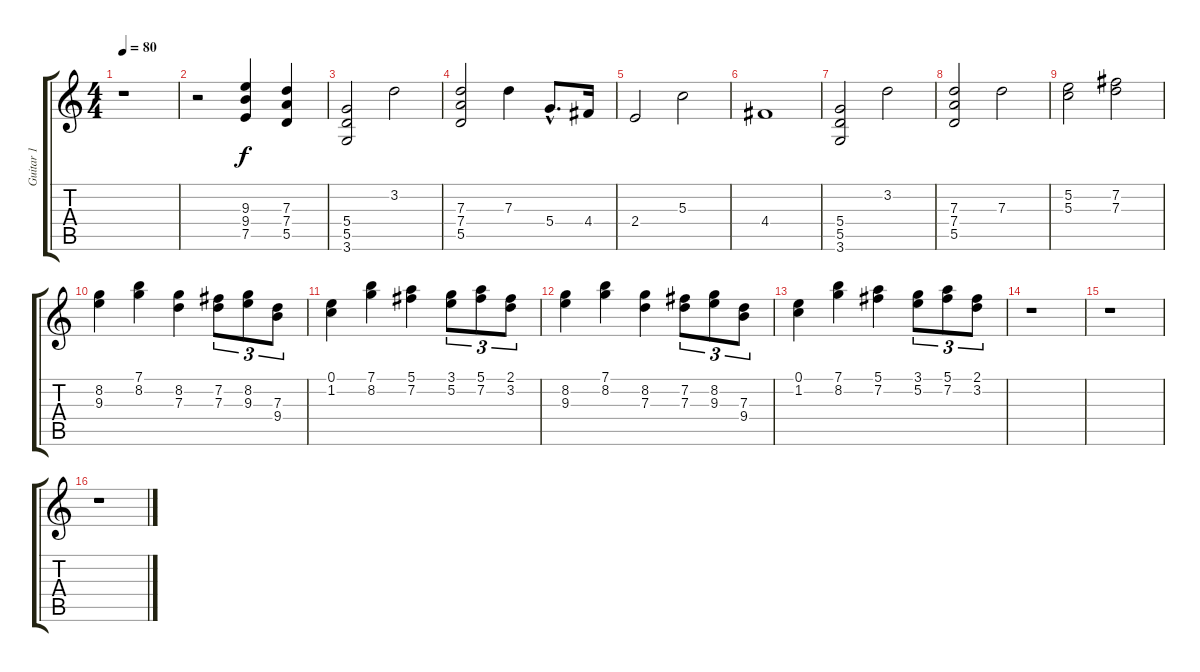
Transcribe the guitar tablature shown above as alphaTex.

\track ("Guitar 1" "Guitar 1") {instrument distortionguitar}
\staff {score tabs}
\tuning (E4 B3 G3 D3 A2 E2) {hide}
\ts (4 4)
\tempo 80
\clef g2
\ks c
r.1{dy f} |
r.2 (9.3 9.4 7.5).4 (7.3 7.4 5.5).4 |
(5.4 5.5 3.6).2 3.2.2 |
(7.3 7.4 5.5).2 7.3.4 5.4{hac}.8{d} 4.4.16 |
2.4.2 5.3.2 |
4.4.1 |
(5.4 5.5 3.6).2 3.2.2 |
(7.3 7.4 5.5).2 7.3.2 |
(5.2 5.3).2 (7.2 7.3).2 |
(8.2 9.3).4 (7.1 8.2).4 (8.2 7.3).4 (7.2 7.3).8{tu (3 2)} (8.2 9.3).8{tu (3 2)} (7.3 9.4).8{tu (3 2)} |
(0.1 1.2).4 (7.1 8.2).4 (5.1 7.2).4 (3.1 5.2).8{tu (3 2)} (5.1 7.2).8{tu (3 2)} (2.1 3.2).8{tu (3 2)} |
(8.2 9.3).4 (7.1 8.2).4 (8.2 7.3).4 (7.2 7.3).8{tu (3 2)} (8.2 9.3).8{tu (3 2)} (7.3 9.4).8{tu (3 2)} |
(0.1 1.2).4 (7.1 8.2).4 (5.1 7.2).4 (3.1 5.2).8{tu (3 2)} (5.1 7.2).8{tu (3 2)} (2.1 3.2).8{tu (3 2)} |
r.1 |
r.1 |
r.1
